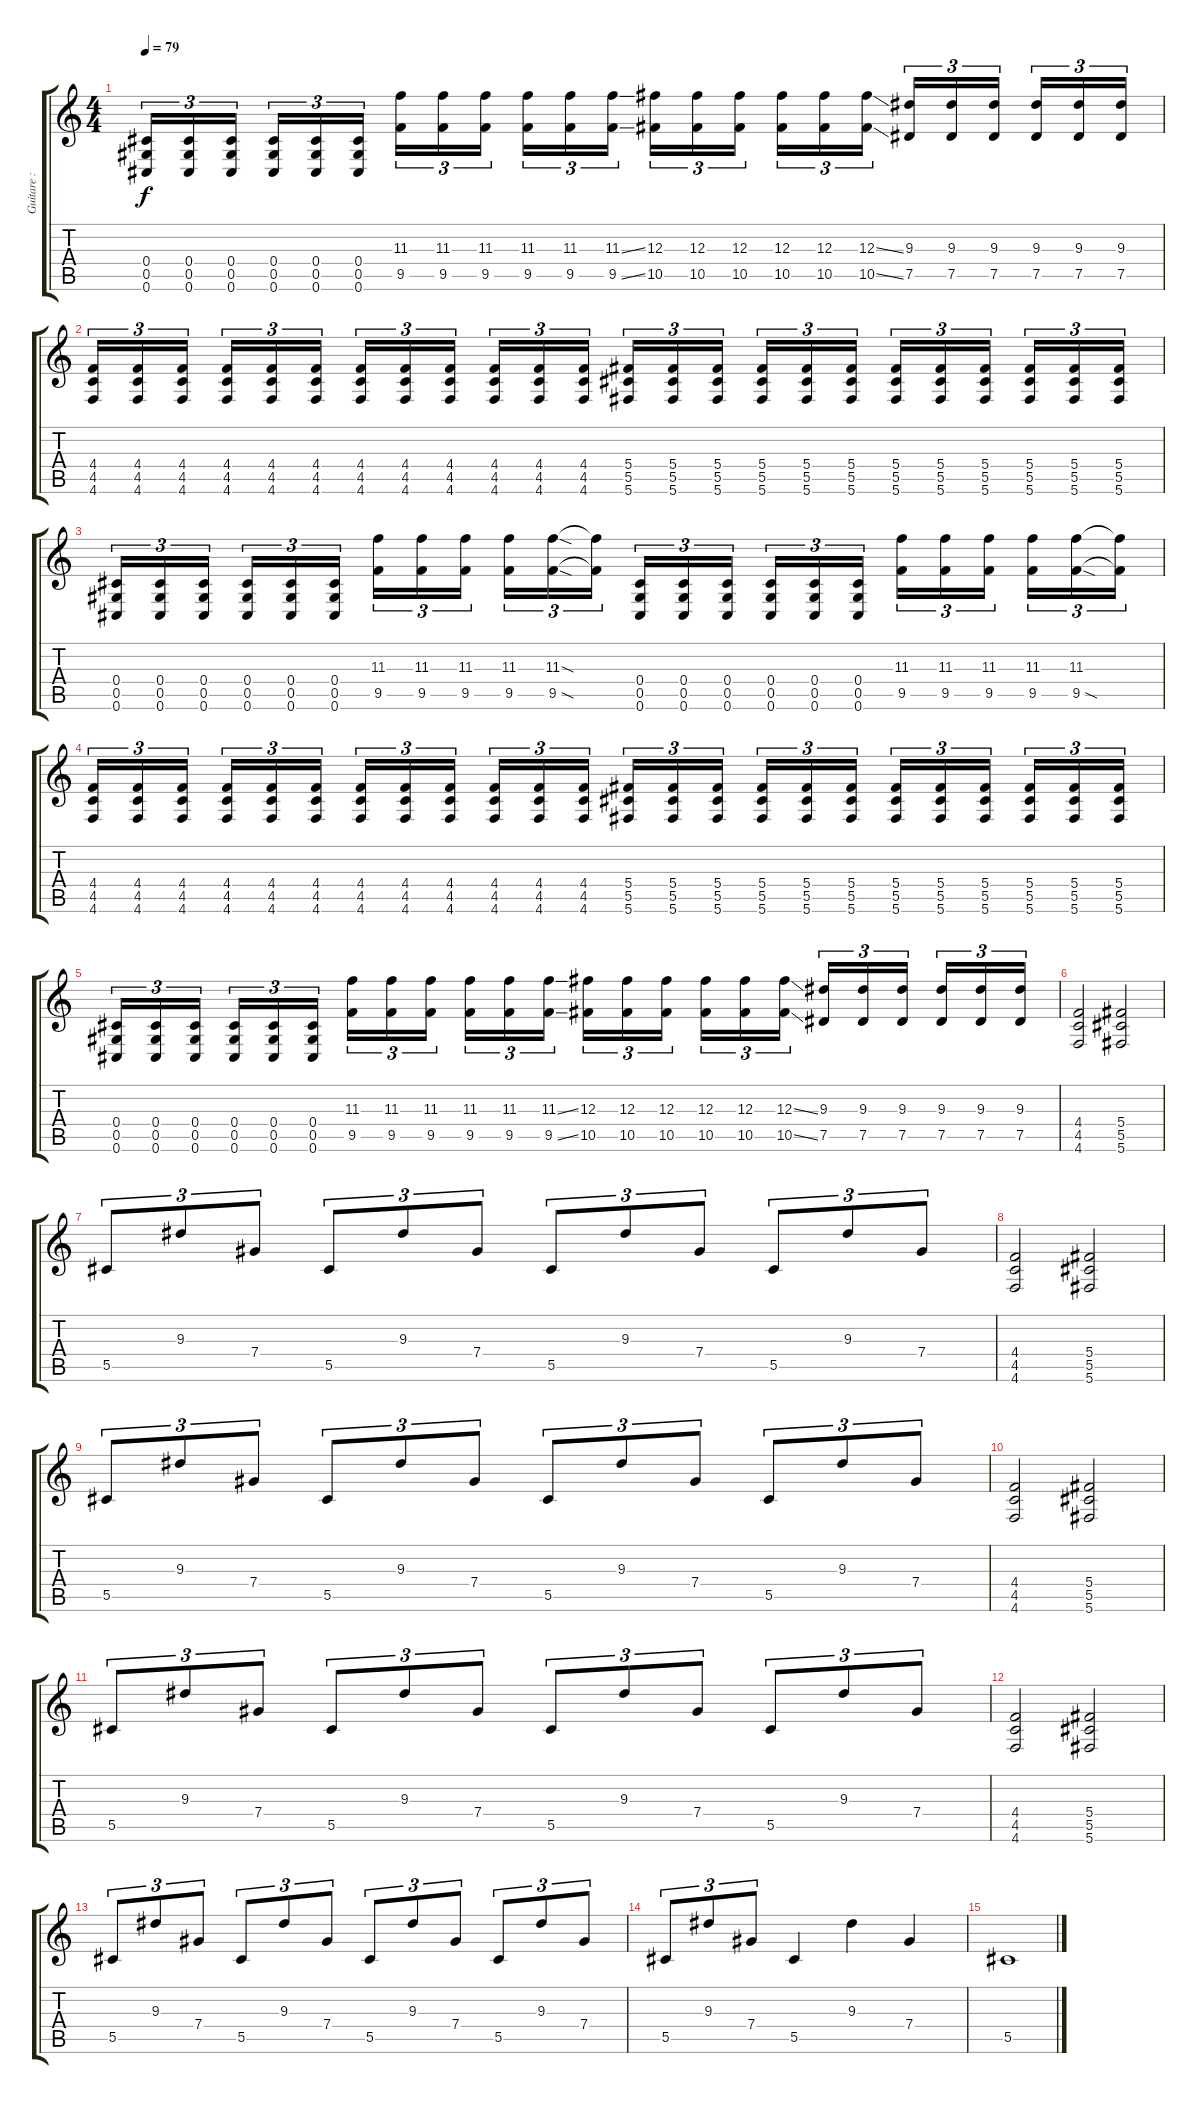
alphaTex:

\track ("Guitare : Deuxieme Riff  " "Guitare : ") {instrument overdrivenguitar}
\staff {score tabs}
\tuning (Eb4 Bb3 Gb3 Db3 Ab2 Db2) {hide}
\ts (4 4)
\tempo 79
\clef g2
\ks c
(0.4 0.5 0.6).16{tu (3 2) dy f} (0.4 0.5 0.6).16{tu (3 2)} (0.4 0.5 0.6).16{tu (3 2)} (0.4 0.5 0.6).16{tu (3 2)} (0.4 0.5 0.6).16{tu (3 2)} (0.4 0.5 0.6).16{tu (3 2)} (11.3 9.5).16{tu (3 2)} (11.3 9.5).16{tu (3 2)} (11.3 9.5).16{tu (3 2)} (11.3 9.5).16{tu (3 2)} (11.3 9.5).16{tu (3 2)} (11.3{ss} 9.5{ss}).16{tu (3 2)} (12.3 10.5).16{tu (3 2)} (12.3 10.5).16{tu (3 2)} (12.3 10.5).16{tu (3 2)} (12.3 10.5).16{tu (3 2)} (12.3 10.5).16{tu (3 2)} (12.3{ss} 10.5{ss}).16{tu (3 2)} (9.3 7.5).16{tu (3 2)} (9.3 7.5).16{tu (3 2)} (9.3 7.5).16{tu (3 2)} (9.3 7.5).16{tu (3 2)} (9.3 7.5).16{tu (3 2)} (9.3 7.5).16{tu (3 2)} |
(4.4 4.5 4.6).16{tu (3 2)} (4.4 4.5 4.6).16{tu (3 2)} (4.4 4.5 4.6).16{tu (3 2)} (4.4 4.5 4.6).16{tu (3 2)} (4.4 4.5 4.6).16{tu (3 2)} (4.4 4.5 4.6).16{tu (3 2)} (4.4 4.5 4.6).16{tu (3 2)} (4.4 4.5 4.6).16{tu (3 2)} (4.4 4.5 4.6).16{tu (3 2)} (4.4 4.5 4.6).16{tu (3 2)} (4.4 4.5 4.6).16{tu (3 2)} (4.4 4.5 4.6).16{tu (3 2)} (5.4 5.5 5.6).16{tu (3 2)} (5.4 5.5 5.6).16{tu (3 2)} (5.4 5.5 5.6).16{tu (3 2)} (5.4 5.5 5.6).16{tu (3 2)} (5.4 5.5 5.6).16{tu (3 2)} (5.4 5.5 5.6).16{tu (3 2)} (5.4 5.5 5.6).16{tu (3 2)} (5.4 5.5 5.6).16{tu (3 2)} (5.4 5.5 5.6).16{tu (3 2)} (5.4 5.5 5.6).16{tu (3 2)} (5.4 5.5 5.6).16{tu (3 2)} (5.4 5.5 5.6).16{tu (3 2)} |
(0.4 0.5 0.6).16{tu (3 2)} (0.4 0.5 0.6).16{tu (3 2)} (0.4 0.5 0.6).16{tu (3 2)} (0.4 0.5 0.6).16{tu (3 2)} (0.4 0.5 0.6).16{tu (3 2)} (0.4 0.5 0.6).16{tu (3 2)} (11.3 9.5).16{tu (3 2)} (11.3 9.5).16{tu (3 2)} (11.3 9.5).16{tu (3 2)} (11.3 9.5).16{tu (3 2)} (11.3{sod} 9.5{sod}).16{tu (3 2)} (11.3{t} 9.5{t}).16{tu (3 2)} (0.4 0.5 0.6).16{tu (3 2)} (0.4 0.5 0.6).16{tu (3 2)} (0.4 0.5 0.6).16{tu (3 2)} (0.4 0.5 0.6).16{tu (3 2)} (0.4 0.5 0.6).16{tu (3 2)} (0.4 0.5 0.6).16{tu (3 2)} (11.3 9.5).16{tu (3 2)} (11.3 9.5).16{tu (3 2)} (11.3 9.5).16{tu (3 2)} (11.3 9.5).16{tu (3 2)} (11.3 9.5{sod}).16{tu (3 2)} (11.3{t} 9.5{t}).16{tu (3 2)} |
(4.4 4.5 4.6).16{tu (3 2)} (4.4 4.5 4.6).16{tu (3 2)} (4.4 4.5 4.6).16{tu (3 2)} (4.4 4.5 4.6).16{tu (3 2)} (4.4 4.5 4.6).16{tu (3 2)} (4.4 4.5 4.6).16{tu (3 2)} (4.4 4.5 4.6).16{tu (3 2)} (4.4 4.5 4.6).16{tu (3 2)} (4.4 4.5 4.6).16{tu (3 2)} (4.4 4.5 4.6).16{tu (3 2)} (4.4 4.5 4.6).16{tu (3 2)} (4.4 4.5 4.6).16{tu (3 2)} (5.4 5.5 5.6).16{tu (3 2)} (5.4 5.5 5.6).16{tu (3 2)} (5.4 5.5 5.6).16{tu (3 2)} (5.4 5.5 5.6).16{tu (3 2)} (5.4 5.5 5.6).16{tu (3 2)} (5.4 5.5 5.6).16{tu (3 2)} (5.4 5.5 5.6).16{tu (3 2)} (5.4 5.5 5.6).16{tu (3 2)} (5.4 5.5 5.6).16{tu (3 2)} (5.4 5.5 5.6).16{tu (3 2)} (5.4 5.5 5.6).16{tu (3 2)} (5.4 5.5 5.6).16{tu (3 2)} |
(0.4 0.5 0.6).16{tu (3 2)} (0.4 0.5 0.6).16{tu (3 2)} (0.4 0.5 0.6).16{tu (3 2)} (0.4 0.5 0.6).16{tu (3 2)} (0.4 0.5 0.6).16{tu (3 2)} (0.4 0.5 0.6).16{tu (3 2)} (11.3 9.5).16{tu (3 2)} (11.3 9.5).16{tu (3 2)} (11.3 9.5).16{tu (3 2)} (11.3 9.5).16{tu (3 2)} (11.3 9.5).16{tu (3 2)} (11.3{ss} 9.5{ss}).16{tu (3 2)} (12.3 10.5).16{tu (3 2)} (12.3 10.5).16{tu (3 2)} (12.3 10.5).16{tu (3 2)} (12.3 10.5).16{tu (3 2)} (12.3 10.5).16{tu (3 2)} (12.3{ss} 10.5{ss}).16{tu (3 2)} (9.3 7.5).16{tu (3 2)} (9.3 7.5).16{tu (3 2)} (9.3 7.5).16{tu (3 2)} (9.3 7.5).16{tu (3 2)} (9.3 7.5).16{tu (3 2)} (9.3 7.5).16{tu (3 2)} |
(4.4 4.5 4.6).2 (5.4 5.5 5.6).2 |
5.5.8{tu (3 2)} 9.3.8{tu (3 2)} 7.4.8{tu (3 2)} 5.5.8{tu (3 2)} 9.3.8{tu (3 2)} 7.4.8{tu (3 2)} 5.5.8{tu (3 2)} 9.3.8{tu (3 2)} 7.4.8{tu (3 2)} 5.5.8{tu (3 2)} 9.3.8{tu (3 2)} 7.4.8{tu (3 2)} |
(4.4 4.5 4.6).2 (5.4 5.5 5.6).2 |
5.5.8{tu (3 2)} 9.3.8{tu (3 2)} 7.4.8{tu (3 2)} 5.5.8{tu (3 2)} 9.3.8{tu (3 2)} 7.4.8{tu (3 2)} 5.5.8{tu (3 2)} 9.3.8{tu (3 2)} 7.4.8{tu (3 2)} 5.5.8{tu (3 2)} 9.3.8{tu (3 2)} 7.4.8{tu (3 2)} |
(4.4 4.5 4.6).2 (5.4 5.5 5.6).2 |
5.5.8{tu (3 2)} 9.3.8{tu (3 2)} 7.4.8{tu (3 2)} 5.5.8{tu (3 2)} 9.3.8{tu (3 2)} 7.4.8{tu (3 2)} 5.5.8{tu (3 2)} 9.3.8{tu (3 2)} 7.4.8{tu (3 2)} 5.5.8{tu (3 2)} 9.3.8{tu (3 2)} 7.4.8{tu (3 2)} |
(4.4 4.5 4.6).2 (5.4 5.5 5.6).2 |
5.5.8{tu (3 2)} 9.3.8{tu (3 2)} 7.4.8{tu (3 2)} 5.5.8{tu (3 2)} 9.3.8{tu (3 2)} 7.4.8{tu (3 2)} 5.5.8{tu (3 2)} 9.3.8{tu (3 2)} 7.4.8{tu (3 2)} 5.5.8{tu (3 2)} 9.3.8{tu (3 2)} 7.4.8{tu (3 2)} |
5.5.8{tu (3 2)} 9.3.8{tu (3 2)} 7.4.8{tu (3 2)} 5.5.4 9.3.4 7.4.4 |
5.5.1
